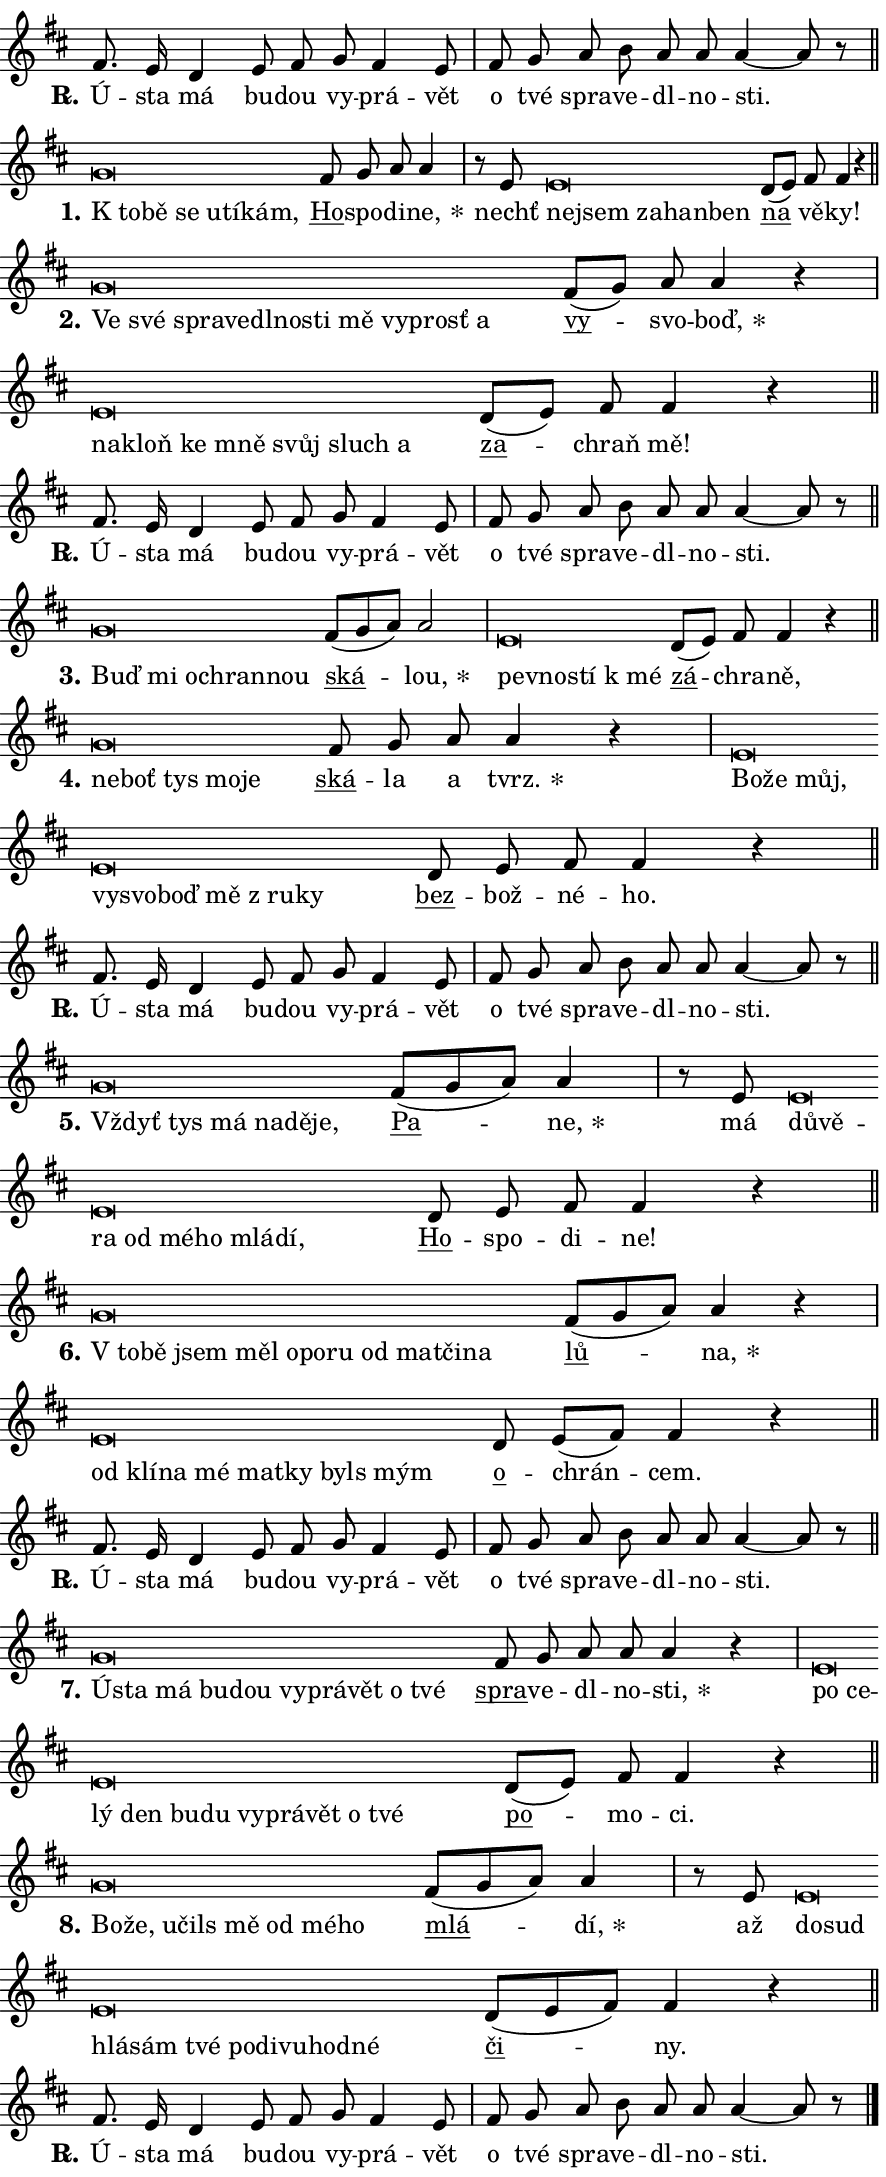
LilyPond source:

\version "2.24.0"
\header { tagline = "" }
\paper {
  indent = 0\cm
  top-margin = 0\cm
  right-margin = 0.13\cm % to fit lyric hyphens
  bottom-margin = 0\cm
  left-margin = 0\cm
  paper-width = 15\cm
  page-breaking = #ly:one-page-breaking
  system-system-spacing.basic-distance = #11
  score-system-spacing.basic-distance = #11
  ragged-last = ##f
}


%% Author: Thomas Morley
%% https://lists.gnu.org/archive/html/lilypond-user/2020-05/msg00002.html
#(define (line-position grob)
"Returns position of @var[grob} in current system:
   @code{'start}, if at first time-step
   @code{'end}, if at last time-step
   @code{'middle} otherwise
"
  (let* ((col (ly:item-get-column grob))
         (ln (ly:grob-object col 'left-neighbor))
         (rn (ly:grob-object col 'right-neighbor))
         (col-to-check-left (if (ly:grob? ln) ln col))
         (col-to-check-right (if (ly:grob? rn) rn col))
         (break-dir-left
           (and
             (ly:grob-property col-to-check-left 'non-musical #f)
             (ly:item-break-dir col-to-check-left)))
         (break-dir-right
           (and
             (ly:grob-property col-to-check-right 'non-musical #f)
             (ly:item-break-dir col-to-check-right))))
        (cond ((eqv? 1 break-dir-left) 'start)
              ((eqv? -1 break-dir-right) 'end)
              (else 'middle))))

#(define (tranparent-at-line-position vctor)
  (lambda (grob)
  "Relying on @code{line-position} select the relevant enry from @var{vctor}.
Used to determine transparency,"
    (case (line-position grob)
      ((end) (not (vector-ref vctor 0)))
      ((middle) (not (vector-ref vctor 1)))
      ((start) (not (vector-ref vctor 2))))))

noteHeadBreakVisibility =
#(define-music-function (break-visibility)(vector?)
"Makes @code{NoteHead}s transparent relying on @var{break-visibility}"
#{
  \override NoteHead.transparent =
    #(tranparent-at-line-position break-visibility)
#})

#(define delete-ledgers-for-transparent-note-heads
  (lambda (grob)
    "Reads whether a @code{NoteHead} is transparent.
If so this @code{NoteHead} is removed from @code{'note-heads} from
@var{grob}, which is supposed to be @code{LedgerLineSpanner}.
As a result ledgers are not printed for this @code{NoteHead}"
    (let* ((nhds-array (ly:grob-object grob 'note-heads))
           (nhds-list
             (if (ly:grob-array? nhds-array)
                 (ly:grob-array->list nhds-array)
                 '()))
           ;; Relies on the transparent-property being done before
           ;; Staff.LedgerLineSpanner.after-line-breaking is executed.
           ;; This is fragile ...
           (to-keep
             (remove
               (lambda (nhd)
                 (ly:grob-property nhd 'transparent #f))
               nhds-list)))
      ;; TODO find a better method to iterate over grob-arrays, similiar
      ;; to filter/remove etc for lists
      ;; For now rebuilt from scratch
      (set! (ly:grob-object grob 'note-heads)  '())
      (for-each
        (lambda (nhd)
          (ly:pointer-group-interface::add-grob grob 'note-heads nhd))
        to-keep))))

squashNotes = {
  \override NoteHead.X-extent = #'(-0.2 . 0.2)
  \override NoteHead.Y-extent = #'(-0.75 . 0)
  \override NoteHead.stencil =
    #(lambda (grob)
       (let ((pos (ly:grob-property grob 'staff-position)))
         (begin
           (if (< pos -7) (display "ERROR: Lower brevis then expected\n") (display ""))
           (if (<= pos -6) ly:text-interface::print ly:note-head::print))))
}
unSquashNotes = {
  \revert NoteHead.X-extent
  \revert NoteHead.Y-extent
  \revert NoteHead.stencil
}

hideNotes = \noteHeadBreakVisibility #begin-of-line-visible
unHideNotes = \noteHeadBreakVisibility #all-visible

% work-around for resetting accidentals
% https://lilypond.org/doc/v2.23/Documentation/notation/displaying-rhythms#unmetered-music
cadenzaMeasure = {
  \cadenzaOff
  \partial 1024 s1024
  \cadenzaOn
}

#(define-markup-command (accent layout props text) (markup?)
  "Underline accented syllable"
  (interpret-markup layout props
    #{\markup \override #'(offset . 4.3) \underline { #text }#}))

responsum = \markup \concat {
  "R" \hspace #-1.05 \path #0.1 #'((moveto 0 0.07) (lineto 0.9 0.8)) \hspace #0.05 "."
}

spaceSize = #0.6828661417322834 % exact space size for TeX Gyre Schola

\layout {
  \context {
    \Staff
    \remove "Time_signature_engraver"
    \override LedgerLineSpanner.after-line-breaking = #delete-ledgers-for-transparent-note-heads
  }
  \context {
    \Lyrics {
      \override LyricSpace.minimum-distance = \spaceSize
      \override LyricText.font-name = #"TeX Gyre Schola"
      \override LyricText.font-size = 1
      \override StanzaNumber.font-name = #"TeX Gyre Schola Bold"
      \override StanzaNumber.font-size = 1
    }
  }
  \context {
    \Score 
    \override NoteHead.text =
      #(lambda (grob) 
        (let ((pos (ly:grob-property grob 'staff-position)))
          #{\markup {
            \combine
              \halign #-0.55 \raise #(if (= pos -6) 0 0.5) \override #'(thickness . 2) \draw-line #'(3.2 . 0)
              \musicglyph "noteheads.sM1"
          }#}))
  }
}

% magnetic-lyrics.ily
%
%   written by
%     Jean Abou Samra <jean@abou-samra.fr>
%     Werner Lemberg <wl@gnu.org>
%
%   adapted by
%     Jiri Hon <jiri.hon@gmail.com>
%
% Version 2022-Apr-15

% https://www.mail-archive.com/lilypond-user@gnu.org/msg149350.html

#(define (Left_hyphen_pointer_engraver context)
   "Collect syllable-hyphen-syllable occurrences in lyrics and store
them in properties.  This engraver only looks to the left.  For
example, if the lyrics input is @code{foo -- bar}, it does the
following.

@itemize @bullet
@item
Set the @code{text} property of the @code{LyricHyphen} grob between
@q{foo} and @q{bar} to @code{foo}.

@item
Set the @code{left-hyphen} property of the @code{LyricText} grob with
text @q{foo} to the @code{LyricHyphen} grob between @q{foo} and
@q{bar}.
@end itemize

Use this auxiliary engraver in combination with the
@code{lyric-@/text::@/apply-@/magnetic-@/offset!} hook."
   (let ((hyphen #f)
         (text #f))
     (make-engraver
      (acknowledgers
       ((lyric-syllable-interface engraver grob source-engraver)
        (set! text grob)))
      (end-acknowledgers
       ((lyric-hyphen-interface engraver grob source-engraver)
        ;(when (not (grob::has-interface grob 'lyric-space-interface))
          (set! hyphen grob)));)
      ((stop-translation-timestep engraver)
       (when (and text hyphen)
         (ly:grob-set-object! text 'left-hyphen hyphen))
       (set! text #f)
       (set! hyphen #f)))))

#(define (lyric-text::apply-magnetic-offset! grob)
   "If the space between two syllables is less than the value in
property @code{LyricText@/.details@/.squash-threshold}, move the right
syllable to the left so that it gets concatenated with the left
syllable.

Use this function as a hook for
@code{LyricText@/.after-@/line-@/breaking} if the
@code{Left_@/hyphen_@/pointer_@/engraver} is active."
   (let ((hyphen (ly:grob-object grob 'left-hyphen #f)))
     (when hyphen
       (let ((left-text (ly:spanner-bound hyphen LEFT)))
         (when (grob::has-interface left-text 'lyric-syllable-interface)
           (let* ((common (ly:grob-common-refpoint grob left-text X))
                  (this-x-ext (ly:grob-extent grob common X))
                  (left-x-ext
                   (begin
                     ;; Trigger magnetism for left-text.
                     (ly:grob-property left-text 'after-line-breaking)
                     (ly:grob-extent left-text common X)))
                  ;; `delta` is the gap width between two syllables.
                  (delta (- (interval-start this-x-ext)
                            (interval-end left-x-ext)))
                  (details (ly:grob-property grob 'details))
                  (threshold (assoc-get 'squash-threshold details 0.2)))
             (when (< delta threshold)
               (let* (;; We have to manipulate the input text so that
                      ;; ligatures crossing syllable boundaries are not
                      ;; disabled.  For languages based on the Latin
                      ;; script this is essentially a beautification.
                      ;; However, for non-Western scripts it can be a
                      ;; necessity.
                      (lt (ly:grob-property left-text 'text))
                      (rt (ly:grob-property grob 'text))
                      (is-space (grob::has-interface hyphen 'lyric-space-interface))
                      (space (if is-space " " ""))
                      (extra-delta (if is-space spaceSize 0))
                      ;; Append new syllable.
                      (ltrt-space (if (and (string? lt) (string? rt))
                                (string-append lt space rt)
                                (make-concat-markup (list lt space rt))))
                      ;; Right-align `ltrt` to the right side.
                      (ltrt-space-markup (grob-interpret-markup
                               grob
                               (make-translate-markup
                                (cons (interval-length this-x-ext) 0)
                                (make-right-align-markup ltrt-space)))))
                 (begin
                   ;; Don't print `left-text`.
                   (ly:grob-set-property! left-text 'stencil #f)
                   ;; Set text and stencil (which holds all collected
                   ;; syllables so far) and shift it to the left.
                   (ly:grob-set-property! grob 'text ltrt-space)
                   (ly:grob-set-property! grob 'stencil ltrt-space-markup)
                   (ly:grob-translate-axis! grob (- (- delta extra-delta)) X))))))))))


#(define (lyric-hyphen::displace-bounds-first grob)
   ;; Make very sure this callback isn't triggered too early.
   (let ((left (ly:spanner-bound grob LEFT))
         (right (ly:spanner-bound grob RIGHT)))
     (ly:grob-property left 'after-line-breaking)
     (ly:grob-property right 'after-line-breaking)
     (ly:lyric-hyphen::print grob)))

squashThreshold = #0.4

\layout {
  \context {
    \Lyrics
    \consists #Left_hyphen_pointer_engraver
    \override LyricText.after-line-breaking =
      #lyric-text::apply-magnetic-offset!
    \override LyricHyphen.stencil = #lyric-hyphen::displace-bounds-first
    \override LyricText.details.squash-threshold = \squashThreshold
    \override LyricHyphen.minimum-distance = 0
    \override LyricHyphen.minimum-length = \squashThreshold
  }
}

squashText = \override LyricText.details.squash-threshold = 9999
unSquashText = \override LyricText.details.squash-threshold = \squashThreshold

leftText = \override LyricText.self-alignment-X = #LEFT
unLeftText = \revert LyricText.self-alignment-X

starOffset = #(lambda (grob) 
                (let ((x_offset (ly:self-alignment-interface::aligned-on-x-parent grob)))
                  (if (= x_offset 0) 0 (+ x_offset 1.2))))

star = #(define-music-function (syllable)(string?)
"Append star separator at the end of a syllable"
#{
  \once \override LyricText.X-offset = #starOffset
  \lyricmode { \markup {
    #syllable
    \override #'((font-name . "TeX Gyre Schola Bold")) \hspace #0.2 \lower #0.65 \larger "*"
  } }
#})

starAccent = #(define-music-function (syllable)(string?)
"Append star separator at the end of a syllable and make accent"
#{
  \once \override LyricText.X-offset = #starOffset
  \lyricmode { \markup {
    \accent #syllable
    \override #'((font-name . "TeX Gyre Schola Bold")) \hspace #0.2 \lower #0.65 \larger "*"
  } }
#})

breath = #(define-music-function (syllable)(string?)
"Append breathing indicator at the end of a syllable"
#{
  \lyricmode { \markup { #syllable "+" } }
#})

optionalBreath = #(define-music-function (syllable)(string?)
"Append optional breathing indicator at the end of a syllable"
#{
  \lyricmode { \markup { #syllable "(+)" } }
#})


\score {
    <<
        \new Voice = "melody" { \cadenzaOn \key d \major \relative { fis'8. e16 d4 \bar "" e8 fis \bar "" g fis4 e8 \cadenzaMeasure \bar "|" fis g \bar "" a b \bar "" a a a4~ a8 r \cadenzaMeasure \bar "||" \break } }
        \new Lyrics \lyricsto "melody" { \lyricmode { \set stanza = \responsum
Ú -- sta má bu -- dou vy -- prá -- vět o tvé spra -- ve -- dl -- no -- sti. } }
    >>
    \layout {}
}

\score {
    <<
        \new Voice = "melody" { \cadenzaOn \key d \major \relative { \squashNotes g'\breve*1/16 \hideNotes \breve*1/16 \bar "" \breve*1/16 \bar "" \breve*1/16 \bar "" \breve*1/16 \breve*1/16 \bar "" \unHideNotes \unSquashNotes \bar "" fis8 g a a4 \cadenzaMeasure \bar "|" r8 e8 \squashNotes e\breve*1/16 \hideNotes \breve*1/16 \bar "" \breve*1/16 \bar "" \breve*1/16 \breve*1/16 \bar "" \unHideNotes \unSquashNotes \bar "" d8[( e)] fis fis4 r \cadenzaMeasure \bar "||" \break } }
        \new Lyrics \lyricsto "melody" { \lyricmode { \set stanza = "1."
\leftText "K to" -- \squashText bě se u -- tí -- kám, \unLeftText \unSquashText \markup \accent Ho -- spo -- di -- \star ne, nechť \leftText nej -- \squashText sem za -- han -- ben \unLeftText \unSquashText \markup \accent na vě -- ky! } }
    >>
    \layout {}
}

\score {
    <<
        \new Voice = "melody" { \cadenzaOn \key d \major \relative { \squashNotes g'\breve*1/16 \hideNotes \breve*1/16 \bar "" \breve*1/16 \bar "" \breve*1/16 \bar "" \breve*1/16 \bar "" \breve*1/16 \bar "" \breve*1/16 \bar "" \breve*1/16 \bar "" \breve*1/16 \bar "" \breve*1/16 \breve*1/16 \bar "" \unHideNotes \unSquashNotes \bar "" fis8[( g)] a a4 r4 \cadenzaMeasure \bar "|" \squashNotes e\breve*1/16 \hideNotes \breve*1/16 \bar "" \breve*1/16 \bar "" \breve*1/16 \bar "" \breve*1/16 \bar "" \breve*1/16 \breve*1/16 \bar "" \unHideNotes \unSquashNotes \bar "" d8[( e)] fis fis4 r \cadenzaMeasure \bar "||" \break } }
        \new Lyrics \lyricsto "melody" { \lyricmode { \set stanza = "2."
\leftText Ve \squashText své spra -- ve -- dl -- no -- sti mě vy -- prosť a \unLeftText \unSquashText \markup \accent vy -- svo -- \star boď, \leftText na -- \squashText kloň ke mně svůj sluch a \unLeftText \unSquashText \markup \accent za -- chraň mě! } }
    >>
    \layout {}
}

\score {
    <<
        \new Voice = "melody" { \cadenzaOn \key d \major \relative { fis'8. e16 d4 \bar "" e8 fis \bar "" g fis4 e8 \cadenzaMeasure \bar "|" fis g \bar "" a b \bar "" a a a4~ a8 r \cadenzaMeasure \bar "||" \break } }
        \new Lyrics \lyricsto "melody" { \lyricmode { \set stanza = \responsum
Ú -- sta má bu -- dou vy -- prá -- vět o tvé spra -- ve -- dl -- no -- sti. } }
    >>
    \layout {}
}

\score {
    <<
        \new Voice = "melody" { \cadenzaOn \key d \major \relative { \squashNotes g'\breve*1/16 \hideNotes \breve*1/16 \bar "" \breve*1/16 \bar "" \breve*1/16 \breve*1/16 \bar "" \unHideNotes \unSquashNotes \bar "" fis8[( g a)] a2 \cadenzaMeasure \bar "|" \squashNotes e\breve*1/16 \hideNotes \breve*1/16 \bar "" \breve*1/16 \breve*1/16 \bar "" \unHideNotes \unSquashNotes \bar "" d8[( e)] fis fis4 r \cadenzaMeasure \bar "||" \break } }
        \new Lyrics \lyricsto "melody" { \lyricmode { \set stanza = "3."
\leftText Buď \squashText mi o -- chran -- nou \unLeftText \unSquashText \markup \accent ská -- \star lou, \leftText pev -- \squashText no -- stí "k mé" \unLeftText \unSquashText \markup \accent zá -- chra -- ně, } }
    >>
    \layout {}
}

\score {
    <<
        \new Voice = "melody" { \cadenzaOn \key d \major \relative { \squashNotes g'\breve*1/16 \hideNotes \breve*1/16 \bar "" \breve*1/16 \bar "" \breve*1/16 \breve*1/16 \bar "" \unHideNotes \unSquashNotes \bar "" fis8 g a a4 r \cadenzaMeasure \bar "|" \squashNotes e\breve*1/16 \hideNotes \breve*1/16 \bar "" \breve*1/16 \bar "" \breve*1/16 \bar "" \breve*1/16 \bar "" \breve*1/16 \bar "" \breve*1/16 \bar "" \breve*1/16 \breve*1/16 \bar "" \unHideNotes \unSquashNotes \bar "" d8 e fis fis4 r \cadenzaMeasure \bar "||" \break } }
        \new Lyrics \lyricsto "melody" { \lyricmode { \set stanza = "4."
\leftText ne -- \squashText boť tys mo -- je \unLeftText \unSquashText \markup \accent ská -- la a \star tvrz. \leftText Bo -- \squashText že můj, vy -- svo -- boď mě "z ru" -- ky \unLeftText \unSquashText \markup \accent bez -- bož -- né -- ho. } }
    >>
    \layout {}
}

\score {
    <<
        \new Voice = "melody" { \cadenzaOn \key d \major \relative { fis'8. e16 d4 \bar "" e8 fis \bar "" g fis4 e8 \cadenzaMeasure \bar "|" fis g \bar "" a b \bar "" a a a4~ a8 r \cadenzaMeasure \bar "||" \break } }
        \new Lyrics \lyricsto "melody" { \lyricmode { \set stanza = \responsum
Ú -- sta má bu -- dou vy -- prá -- vět o tvé spra -- ve -- dl -- no -- sti. } }
    >>
    \layout {}
}

\score {
    <<
        \new Voice = "melody" { \cadenzaOn \key d \major \relative { \squashNotes g'\breve*1/16 \hideNotes \breve*1/16 \bar "" \breve*1/16 \bar "" \breve*1/16 \bar "" \breve*1/16 \breve*1/16 \bar "" \unHideNotes \unSquashNotes \bar "" fis8[( g a)] a4 \cadenzaMeasure \bar "|" r8 e \squashNotes e\breve*1/16 \hideNotes \breve*1/16 \bar "" \breve*1/16 \bar "" \breve*1/16 \bar "" \breve*1/16 \bar "" \breve*1/16 \bar "" \breve*1/16 \breve*1/16 \bar "" \unHideNotes \unSquashNotes \bar "" d8 e fis fis4 r \cadenzaMeasure \bar "||" \break } }
        \new Lyrics \lyricsto "melody" { \lyricmode { \set stanza = "5."
\leftText Vždyť \squashText tys má na -- dě -- je, \unLeftText \unSquashText \markup \accent Pa -- \star ne, má \leftText dů -- \squashText vě -- ra od mé -- ho mlá -- dí, \unLeftText \unSquashText \markup \accent Ho -- spo -- di -- ne! } }
    >>
    \layout {}
}

\score {
    <<
        \new Voice = "melody" { \cadenzaOn \key d \major \relative { \squashNotes g'\breve*1/16 \hideNotes \breve*1/16 \bar "" \breve*1/16 \bar "" \breve*1/16 \bar "" \breve*1/16 \bar "" \breve*1/16 \bar "" \breve*1/16 \bar "" \breve*1/16 \bar "" \breve*1/16 \bar "" \breve*1/16 \breve*1/16 \bar "" \unHideNotes \unSquashNotes \bar "" fis8[( g a)] a4 r \cadenzaMeasure \bar "|" \squashNotes e\breve*1/16 \hideNotes \breve*1/16 \bar "" \breve*1/16 \bar "" \breve*1/16 \bar "" \breve*1/16 \bar "" \breve*1/16 \bar "" \breve*1/16 \breve*1/16 \bar "" \unHideNotes \unSquashNotes \bar "" d8 e[( fis)] fis4 r \cadenzaMeasure \bar "||" \break } }
        \new Lyrics \lyricsto "melody" { \lyricmode { \set stanza = "6."
\leftText "V to" -- \squashText bě jsem měl o -- po -- ru od mat -- či -- na \unLeftText \unSquashText \markup \accent lů -- \star na, \leftText od \squashText klí -- na mé mat -- ky byls mým \unLeftText \unSquashText \markup \accent o -- chrán -- cem. } }
    >>
    \layout {}
}

\score {
    <<
        \new Voice = "melody" { \cadenzaOn \key d \major \relative { fis'8. e16 d4 \bar "" e8 fis \bar "" g fis4 e8 \cadenzaMeasure \bar "|" fis g \bar "" a b \bar "" a a a4~ a8 r \cadenzaMeasure \bar "||" \break } }
        \new Lyrics \lyricsto "melody" { \lyricmode { \set stanza = \responsum
Ú -- sta má bu -- dou vy -- prá -- vět o tvé spra -- ve -- dl -- no -- sti. } }
    >>
    \layout {}
}

\score {
    <<
        \new Voice = "melody" { \cadenzaOn \key d \major \relative { \squashNotes g'\breve*1/16 \hideNotes \breve*1/16 \bar "" \breve*1/16 \bar "" \breve*1/16 \bar "" \breve*1/16 \bar "" \breve*1/16 \bar "" \breve*1/16 \bar "" \breve*1/16 \bar "" \breve*1/16 \breve*1/16 \bar "" \unHideNotes \unSquashNotes \bar "" fis8 g a a a4 r4 \cadenzaMeasure \bar "|" \squashNotes e\breve*1/16 \hideNotes \breve*1/16 \bar "" \breve*1/16 \bar "" \breve*1/16 \bar "" \breve*1/16 \bar "" \breve*1/16 \bar "" \breve*1/16 \bar "" \breve*1/16 \bar "" \breve*1/16 \bar "" \breve*1/16 \breve*1/16 \bar "" \unHideNotes \unSquashNotes \bar "" d8[( e)] fis fis4 r \cadenzaMeasure \bar "||" \break } }
        \new Lyrics \lyricsto "melody" { \lyricmode { \set stanza = "7."
\leftText Ú -- \squashText sta má bu -- dou vy -- prá -- vět o tvé \unLeftText \unSquashText \markup \accent spra -- ve -- dl -- no -- \star sti, \leftText po \squashText ce -- lý den bu -- du vy -- prá -- vět o tvé \unLeftText \unSquashText \markup \accent po -- mo -- ci. } }
    >>
    \layout {}
}

\score {
    <<
        \new Voice = "melody" { \cadenzaOn \key d \major \relative { \squashNotes g'\breve*1/16 \hideNotes \breve*1/16 \bar "" \breve*1/16 \bar "" \breve*1/16 \bar "" \breve*1/16 \bar "" \breve*1/16 \bar "" \breve*1/16 \breve*1/16 \bar "" \unHideNotes \unSquashNotes \bar "" fis8[( g a)] a4 \cadenzaMeasure \bar "|" r8 e \squashNotes e\breve*1/16 \hideNotes \breve*1/16 \bar "" \breve*1/16 \bar "" \breve*1/16 \bar "" \breve*1/16 \bar "" \breve*1/16 \bar "" \breve*1/16 \bar "" \breve*1/16 \bar "" \breve*1/16 \breve*1/16 \bar "" \unHideNotes \unSquashNotes \bar "" d8[( e fis)] fis4 r \cadenzaMeasure \bar "||" \break } }
        \new Lyrics \lyricsto "melody" { \lyricmode { \set stanza = "8."
\leftText Bo -- \squashText že, u -- čils mě od mé -- ho \unLeftText \unSquashText \markup \accent mlá -- \star dí, až \leftText do -- \squashText sud hlá -- sám tvé po -- di -- vu -- hod -- né \unLeftText \unSquashText \markup \accent či -- ny. } }
    >>
    \layout {}
}

\score {
    <<
        \new Voice = "melody" { \cadenzaOn \key d \major \relative { fis'8. e16 d4 \bar "" e8 fis \bar "" g fis4 e8 \cadenzaMeasure \bar "|" fis g \bar "" a b \bar "" a a a4~ a8 r \cadenzaMeasure \bar "||" \break } \bar "|." }
        \new Lyrics \lyricsto "melody" { \lyricmode { \set stanza = \responsum
Ú -- sta má bu -- dou vy -- prá -- vět o tvé spra -- ve -- dl -- no -- sti. } }
    >>
    \layout {}
}
